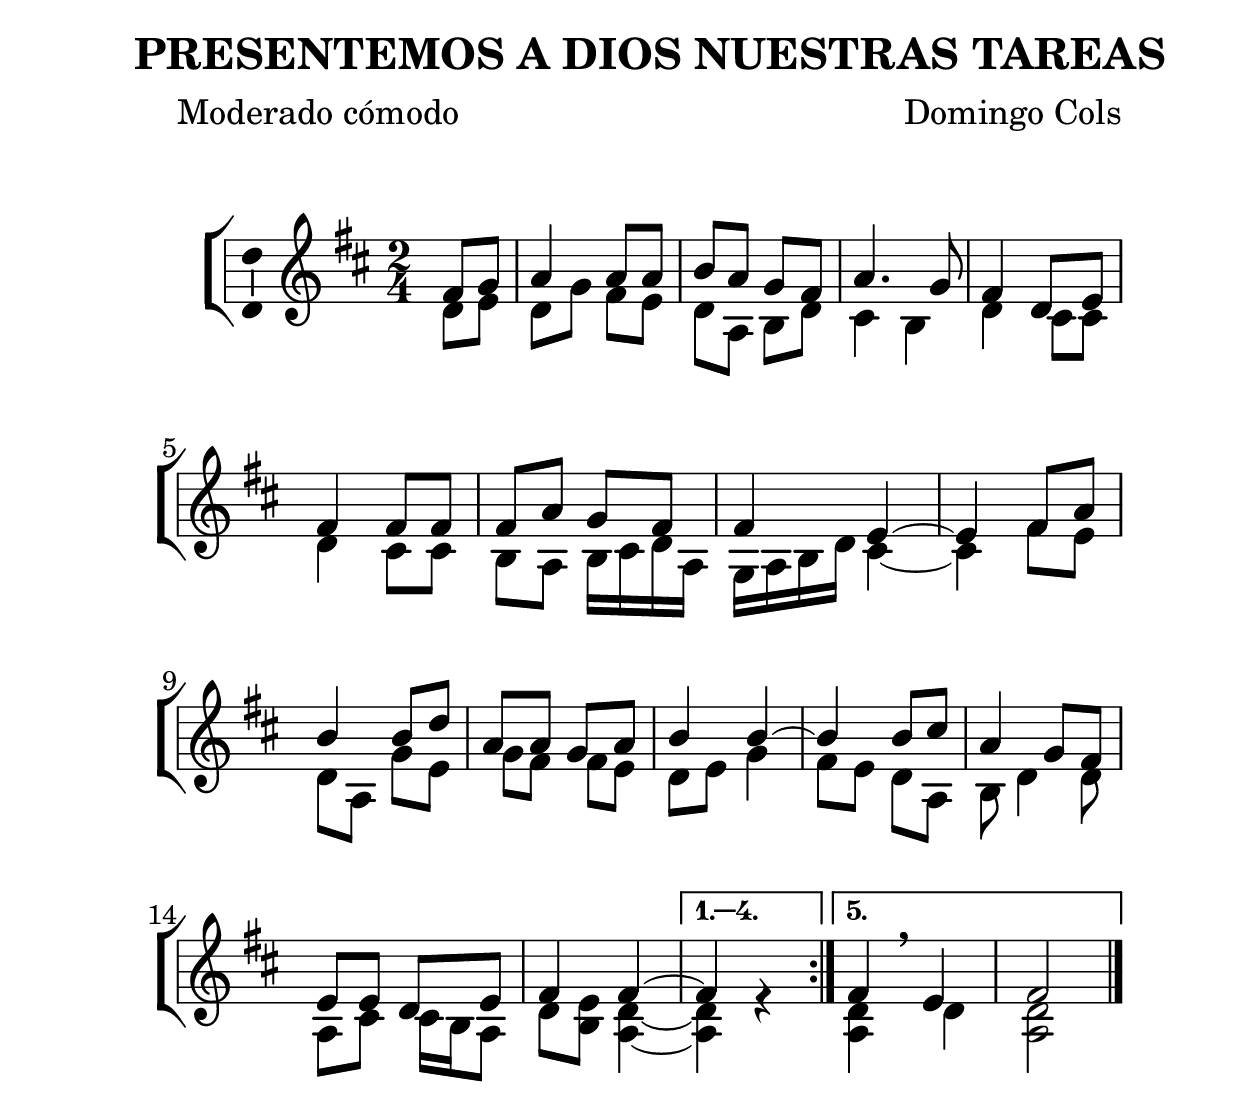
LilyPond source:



%versión de lilypond para la que se ha escrito esta partitura:
\version "2.16.0"

	%Tamaño papel
	#(set-default-paper-size "a4")
	%Tamaño partitura
	#(set-global-staff-size 30)
	%No responde al pulsar sobre una nota
	#(ly:set-option 'point-and-click #f)

%parámetros del encabezamiento:
\header {
	%title = "PRESENTEMOS A DIOS NUESTRAS TAREAS"
	title = \markup{\fontsize #-2 "PRESENTEMOS A DIOS NUESTRAS TAREAS"}
	subtitle = ""
	composer = "Domingo Cols"
	poet = "Moderado cómodo"
	meter = ""
	arranger = ""
%	tagline="Monasterio de la Madre de Dios. Buenafuente del Sistal."
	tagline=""
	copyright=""
	}

%parámetros asociados al papel:
\paper  {
	oddHeaderMarkup = \markup {\fill-line { \on-the-fly #not-first-page \fromproperty #'header:title \on-the-fly #not-first-page \fromproperty #'header:composer }}
	evenHeaderMarkup = \markup {\fill-line { \fromproperty #'header:composer \fromproperty #'header:title }}
	#(set-paper-size "a4")
	print-page-number = ##f
	first-page-number = 1
	print-first-page-number = ##f
%	head-separation = 3.0 \cm
	top-margin = 2.0 \cm
	bottom-margin = 0.0\cm
%%%	bottom-margin = -2.0\cm
	left-margin = 3.0 \cm
	line-width = 16.0 \cm
	indent = 8\mm
	interscoreline = 2.\mm
	between-system-space = 15\mm
%	para que las partituras no llenen la hoja:
	ragged-bottom = ##t
%	idem para la última hoja:
	ragged-last-bottom = ##f
%	para que las partituras llenen el ancho del papel:
	ragged-last = ##f
	after-title-space = 2.5 \cm
%page-count=1
%system-count=4

	%Flexible Vertical Spacing
%	markup-markup-spacing =
%	#'((basic-distance . 15) (minimum-distance . 15) (padding . 3))
	markup-system-spacing =
	#'((basic-distance . 15) (minimum-distance . 15) (padding . 3))
	system-system-spacing =
	#'((basic-distance . 15) (minimum-distance . 15) (padding . 3))
	score-system-spacing =
	#'((basic-distance . 15) (minimum-distance . 15) (padding . 5))
%	top-system-spacing = % header
%	#'((basic-distance . 8) (minimum-distance . 0) (padding . 0))
%	top-markup-spacing =
%	#'((basic-distance . 20) (minimum-distance . 20) (padding . 0))
	last-bottom-spacing = % footer
	#'((basic-distance . 5) (minimum-distance . 5) (padding . 0))
%	score-markup-spacing =
%	#'((basic-distance . 16) (minimum-distance . 13) (padding . 0))

	}


%para incluir divisiones gregorianas
%\include "gregorian.ly"
%Ojo. Incluir este fichero implica desactivar la sentencia ragged-last = ##f
%Es decir, deja de justificar las partituras a la derecha


%parámetros que afectan a toda la partitura:
global =  {
	%clave de sol (G):
	\clef G
	%armadura:
%%%	\transpose a b
	\key d \major
	\tempo 4=75
	\set Score.tempoHideNote = ##t
	}


melodia =
%%%	\transpose a b
{
	\relative c' {
	\time 2/4

<<
{
\voiceOne
\stemUp

\repeat volta 5 {
\partial 4
fis8 g
a4 a8 a
b8 a g fis
a4. g8
fis4 d8 e
fis4 fis8 fis
fis8 a g fis
fis4 e~
e4 fis8 a
b4 b8 d
a8 a g a
b4 b~
b4 b8 cis
a4 g8 fis
e8 e d e
fis4 fis~
}
\alternative {
{
fis4 s4
}
{
fis4 \breathe e
fis2
}
}

}
\new Voice {
\voiceTwo
\stemDown

\repeat volta 5 {
\partial 4
d8 e
d8 g fis e
d8 a b d
cis4 b
d4 cis8 cis
d4 cis8 cis
b8 a b16 cis d a
g16 a b d
cis4~
cis4 fis8 e
d8 a g' e
g8 fis fis e
d8 e g4
fis8 e d a
b8 d4 d8
a8 cis cis16 b a8
d8 <b e> <d a>4~
}
\alternative {
{
<d a>4 r4
}
{
<d a>4 \breathe d
<d a>2
}
}

}
>>

\bar "|."
}
}


texto = \lyricmode {
\set stanza =#"1. " Pre -- sen -- te -- mos a Dios nues -- tras ta -- re -- _ as,
le -- van -- te -- mos, o -- ran -- tes, nues -- tras ma -- nos __
cre -- a -- do -- ras con él de nues -- tra tie -- rra __
en jor -- na -- das te -- na -- ces de tra -- ba -- jo. __
	}

textodos = \lyricmode {
\set stanza =#"2. " A su~en -- cuen -- tro va -- ya -- mos cuan -- do~el dí -- _ a
de tra -- ba -- jos y vo -- ces en -- tra~en cal -- ma, __
y la paz de la no -- che~es ya cre -- cien -- te __
en -- tre lu -- ces y for -- mas que se~a -- pa -- gan. __
	}

textotres = \lyricmode {
\set stanza =#"3. " El tra -- ba -- jo del dí -- a nos a -- go -- _ bia
con an -- gus -- tias muy vi -- vas en el al -- ma, __
con can -- san -- cio de fuer -- zas en el cuer -- po, __
con de -- se -- os cre -- cien -- tes de~es -- pe -- ran -- za. __
	}

textocuatro = \lyricmode {
\set stanza =#"4. " Re -- co -- rri -- mos la sen -- da de~es -- te dí -- _ a
es -- pe -- ran -- do~es -- ta ho -- ra de si -- len -- cio __
pa -- ra~ha -- blar -- te, Se -- ñor, pa -- ra~es -- cu -- char -- te __
y con -- fiar -- te zo -- zo -- bras y~a -- le -- grí -- as. __
	}

textocinco = \lyricmode {
\set stanza =#"5. " Pa -- dre san -- to, no~ol -- vi -- des a tus hi -- _ jos
que~a Je -- sús le con -- fias -- te pa -- ra siem -- pre, __
que su~a -- mor y su~Es -- pí -- ri -- tu nos guí -- en __
a go -- zar de tu rei -- no~e -- ter -- na -- men -- te. __
"  " __
A -- mén.
	}


vozStaff = \context Voice = vozStaff
\with {\consists "Ambitus_engraver"}
<<
	\set Staff.instrumentName = ""
	\set Staff.shortInstrumentName = ""
	\set Staff.midiInstrument = #"acoustic grand"
	\set Staff.midiMinimumVolume = #0.7
	\set Staff.midiMaximumVolume = #0.9
	\global
	\melodia
	>>


textoStaff = \context Lyrics = textoStaff <<
%	\set vocalName =#"1. "
	\set shortVocalName =#"1. "
	\lyricsto vozStaff \texto
	>>

textodosStaff = \context Lyrics = textodosStaff <<
%	\set vocalName =#"2. "
	\set shortVocalName =#"2. "
	\lyricsto vozStaff \textodos
	>>

textotresStaff = \context Lyrics = textotresStaff <<
%	\set vocalName =#"3. "
	\set shortVocalName =#"3. "
	\lyricsto vozStaff \textotres
	>>

textocuatroStaff = \context Lyrics = textocuatroStaff <<
%	\set vocalName =#"4. "
	\set shortVocalName =#"4. "
	\lyricsto vozStaff \textocuatro
	>>

textocincoStaff = \context Lyrics = textocincoStaff <<
%	\set vocalName =#"5. "
	\set shortVocalName =#"5. "
	\lyricsto vozStaff \textocinco
	>>


\book {
	\score {
		\context ChoirStaff {
			\override StaffGroup.SystemStartBracket #'collapse-height = #1
			\override Score.SystemStartBar #'collapse-height = #1
			<<
			\vozStaff
			\textoStaff
			\textodosStaff
			\textotresStaff
			\textocuatroStaff
			\textocincoStaff
			>>
		}
		\layout {
	    		\context {
				\Lyrics
				%\override LyricText #'font-size = #2
				}
	   		\context {
				\Score
				%\override StaffSymbol #'staff-space = #(magstep +3)
				\override InstrumentName #'X-offset = #1.5
				\override InstrumentName #'font-series = #'bold
				}
%%%			\context {
%%%				\Staff
%%%				\remove "Time_signature_engraver"
%%%				\override BarLine #'transparent = ##t
%%%				}
			}
		}
	\score {
		\context ChoirStaff {
			\override StaffGroup.SystemStartBracket #'collapse-height = #1
			\override Score.SystemStartBar #'collapse-height = #1
			<<
			\vozStaff
			>>
		}
		\midi {
	  		\context {
	  			\Score
				tempoWholesPerMinute = #(ly:make-moment 70 4)
				}
			}
		}
}


